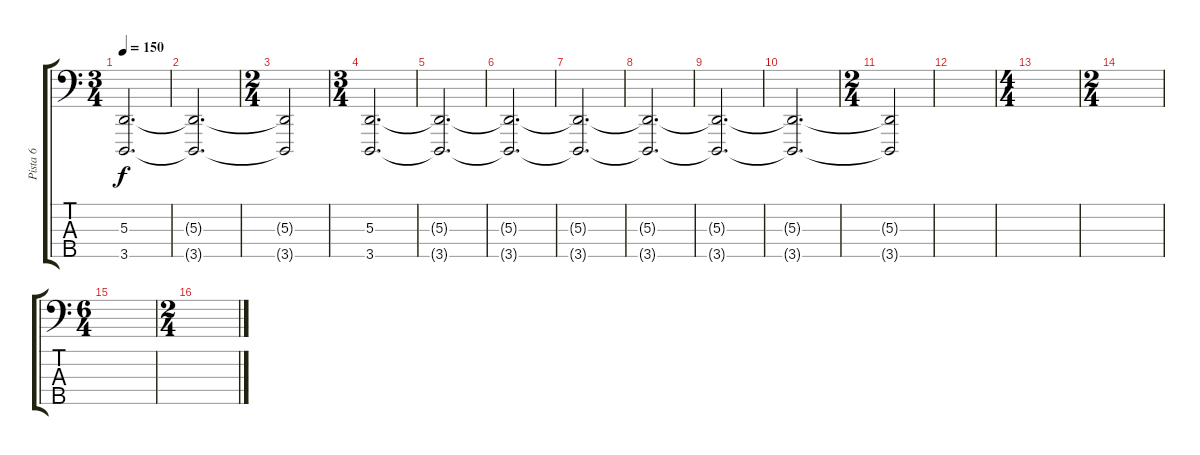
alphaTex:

\track ("Pista 6" "Pista 6") {instrument stringensemble1}
\staff {score tabs}
\tuning (G2 D2 A1 E1 B0) {hide}
\ts (3 4)
\tempo 150
\clef f4
\ks c
(5.3{t} 3.5{t}).2{d dy f} |
(5.3{t} 3.5{t}).2{d} |
\ts (2 4)
(5.3{t} 3.5{t}).2 |
\ts (3 4)
(5.3 3.5).2{d} |
(5.3{t} 3.5{t}).2{d} |
(5.3{t} 3.5{t}).2{d} |
(5.3{t} 3.5{t}).2{d} |
(5.3{t} 3.5{t}).2{d} |
(5.3{t} 3.5{t}).2{d} |
(5.3{t} 3.5{t}).2{d} |
\ts (2 4)
(5.3{t} 3.5{t}).2 |
|
\ts (4 4)
|
\ts (2 4)
|
\ts (6 4)
|
\ts (2 4)
